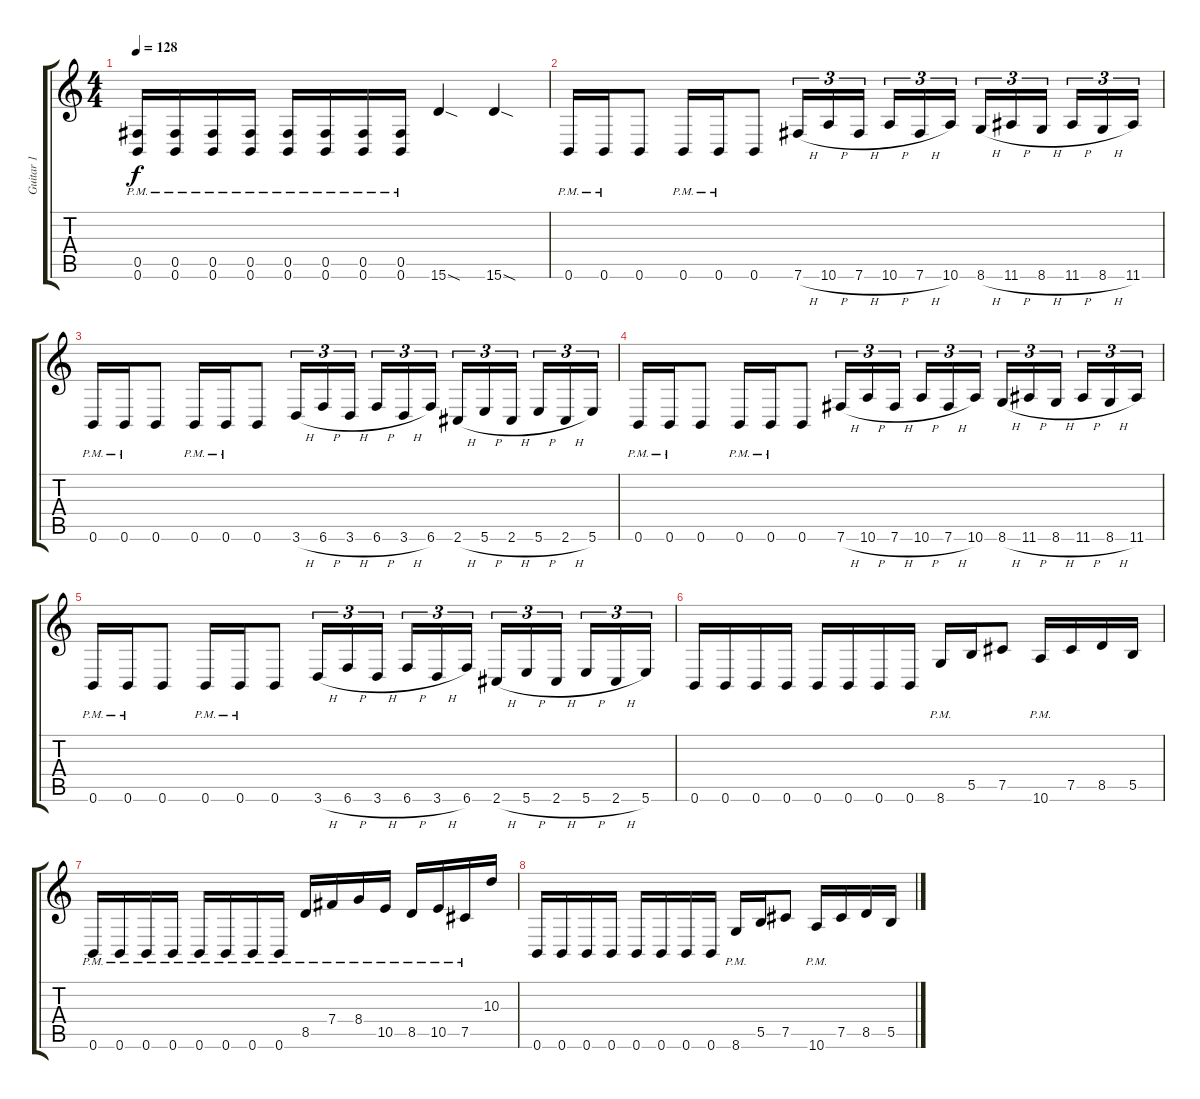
\track ("Guitar 1" "Guitar 1") {instrument distortionguitar}
\staff {score tabs}
\tuning (Db4 Ab3 E3 B2 Gb2 B1) {hide}
\ts (4 4)
\tempo 128
\clef g2
\ks c
(0.5{pm} 0.6{pm}).16{dy f} (0.5{pm} 0.6{pm}).16 (0.5{pm} 0.6{pm}).16 (0.5{pm} 0.6{pm}).16 (0.5{pm} 0.6{pm}).16 (0.5{pm} 0.6{pm}).16 (0.5{pm} 0.6{pm}).16 (0.5{pm} 0.6{pm}).16 15.6{sod}.4 15.6{sod}.4 |
0.6{pm}.16 0.6{pm}.16 0.6.8 0.6{pm}.16 0.6{pm}.16 0.6.8 7.6{h}.16{tu (3 2)} 10.6{h}.16{tu (3 2)} 7.6{h}.16{tu (3 2) beam splitsecondary} 10.6{h}.16{tu (3 2)} 7.6{h}.16{tu (3 2)} 10.6.16{tu (3 2)} 8.6{h}.16{tu (3 2)} 11.6{h}.16{tu (3 2)} 8.6{h}.16{tu (3 2) beam splitsecondary} 11.6{h}.16{tu (3 2)} 8.6{h}.16{tu (3 2)} 11.6.16{tu (3 2)} |
0.6{pm}.16 0.6{pm}.16 0.6.8 0.6{pm}.16 0.6{pm}.16 0.6.8 3.6{h}.16{tu (3 2)} 6.6{h}.16{tu (3 2)} 3.6{h}.16{tu (3 2) beam splitsecondary} 6.6{h}.16{tu (3 2)} 3.6{h}.16{tu (3 2)} 6.6.16{tu (3 2)} 2.6{h}.16{tu (3 2)} 5.6{h}.16{tu (3 2)} 2.6{h}.16{tu (3 2) beam splitsecondary} 5.6{h}.16{tu (3 2)} 2.6{h}.16{tu (3 2)} 5.6.16{tu (3 2)} |
0.6{pm}.16 0.6{pm}.16 0.6.8 0.6{pm}.16 0.6{pm}.16 0.6.8 7.6{h}.16{tu (3 2)} 10.6{h}.16{tu (3 2)} 7.6{h}.16{tu (3 2) beam splitsecondary} 10.6{h}.16{tu (3 2)} 7.6{h}.16{tu (3 2)} 10.6.16{tu (3 2)} 8.6{h}.16{tu (3 2)} 11.6{h}.16{tu (3 2)} 8.6{h}.16{tu (3 2) beam splitsecondary} 11.6{h}.16{tu (3 2)} 8.6{h}.16{tu (3 2)} 11.6.16{tu (3 2)} |
0.6{pm}.16 0.6{pm}.16 0.6.8 0.6{pm}.16 0.6{pm}.16 0.6.8 3.6{h}.16{tu (3 2)} 6.6{h}.16{tu (3 2)} 3.6{h}.16{tu (3 2) beam splitsecondary} 6.6{h}.16{tu (3 2)} 3.6{h}.16{tu (3 2)} 6.6.16{tu (3 2)} 2.6{h}.16{tu (3 2)} 5.6{h}.16{tu (3 2)} 2.6{h}.16{tu (3 2) beam splitsecondary} 5.6{h}.16{tu (3 2)} 2.6{h}.16{tu (3 2)} 5.6.16{tu (3 2)} |
0.6.16 0.6.16 0.6.16 0.6.16 0.6.16 0.6.16 0.6.16 0.6.16 8.6{pm}.16 5.5.16 7.5.8 10.6{pm}.16 7.5.16 8.5.16 5.5.16 |
0.6{pm}.16 0.6{pm}.16 0.6{pm}.16 0.6{pm}.16 0.6{pm}.16 0.6{pm}.16 0.6{pm}.16 0.6{pm}.16 8.5{pm}.16 7.4{pm}.16 8.4{pm}.16 10.5{pm}.16 8.5{pm}.16 10.5{pm}.16 7.5{pm}.16 10.3.16 |
0.6.16 0.6.16 0.6.16 0.6.16 0.6.16 0.6.16 0.6.16 0.6.16 8.6{pm}.16 5.5.16 7.5.8 10.6{pm}.16 7.5.16 8.5.16 5.5.16
